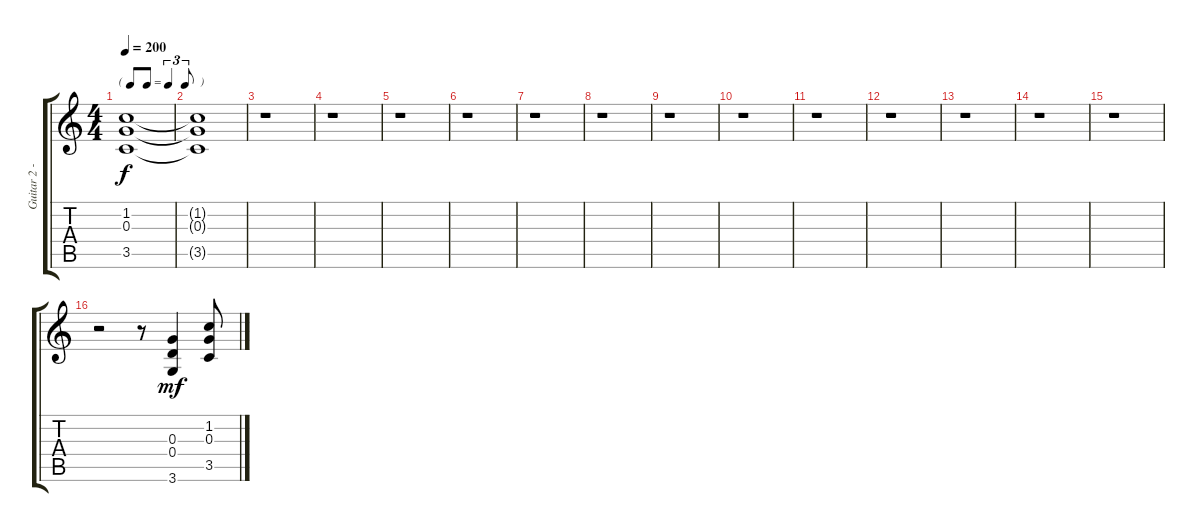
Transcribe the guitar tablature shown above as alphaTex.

\track ("Guitar 2 - Tom" "Guitar 2 -") {instrument distortionguitar}
\staff {score tabs}
\tuning (E4 B3 G3 D3 A2 E2) {hide}
\ts (4 4)
\tf triplet8th
\tempo 200
\clef g2
\ks c
(1.2{t} 0.3{t} 3.5{t}).1{dy f} |
(1.2{t} 0.3{t} 3.5{t}).1 |
r.1 |
r.1 |
r.1 |
r.1 |
r.1 |
r.1 |
r.1 |
r.1 |
r.1 |
r.1 |
r.1 |
r.1 |
r.1 |
r.2 r.8 (0.3 0.4 3.6).4{dy mf} (1.2 0.3 3.5).8
